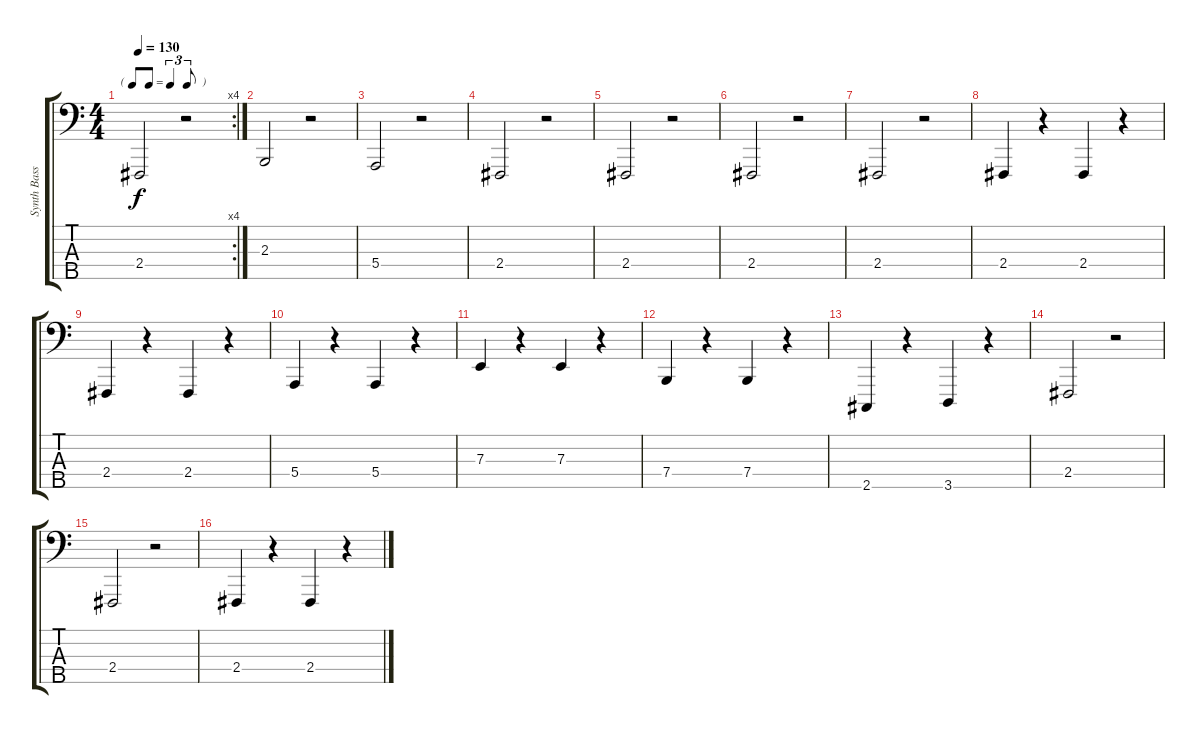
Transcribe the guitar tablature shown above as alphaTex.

\track ("Synth Bass (Andrew Fletcher)" "Synth Bass") {instrument lead8bassandlead}
\staff {score tabs}
\tuning (G2 D2 A1 E1 B0) {hide}
\rc 4
\ts (4 4)
\tf triplet8th
\tempo 130
\clef f4
\ks c
2.4.2{dy f} r.2 |
2.3.2 r.2 |
5.4.2 r.2 |
2.4.2 r.2 |
2.4.2 r.2 |
2.4.2 r.2 |
2.4.2 r.2 |
2.4.4 r.4 2.4.4 r.4 |
2.4.4 r.4 2.4.4 r.4 |
5.4.4 r.4 5.4.4 r.4 |
7.3.4 r.4 7.3.4 r.4 |
7.4.4 r.4 7.4.4 r.4 |
2.5.4 r.4 3.5.4 r.4 |
2.4.2 r.2 |
2.4.2 r.2 |
2.4.4 r.4 2.4.4 r.4
